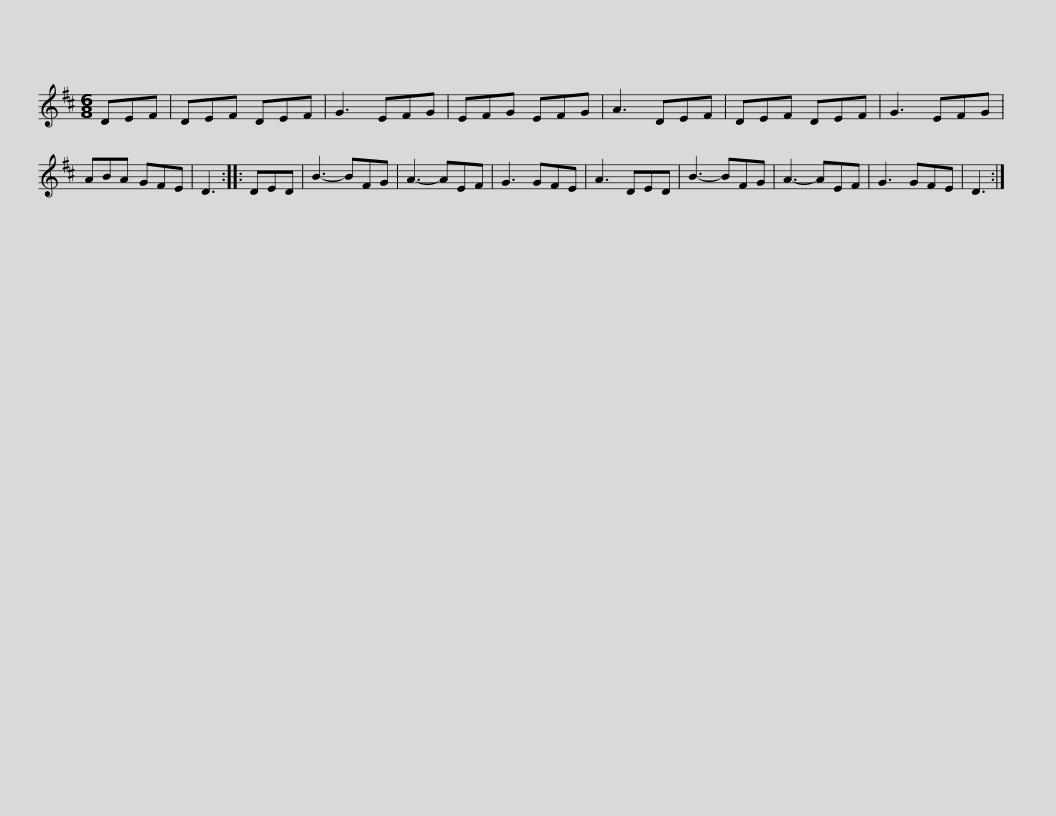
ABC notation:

X:1
L:1/8
M:6/8
I:linebreak $
K:D
V:1 treble
V:1
 DEF | DEF DEF | G3 EFG | EFG EFG | A3 DEF | %5
 DEF DEF | G3 EFG | ABA GFE | D3 ::$ DED | %10
 B3- BFG | A3- AEF | G3 GFE | A3 DED | B3- BFG | %15
 A3- AEF | G3 GFE | D3 :| %18
